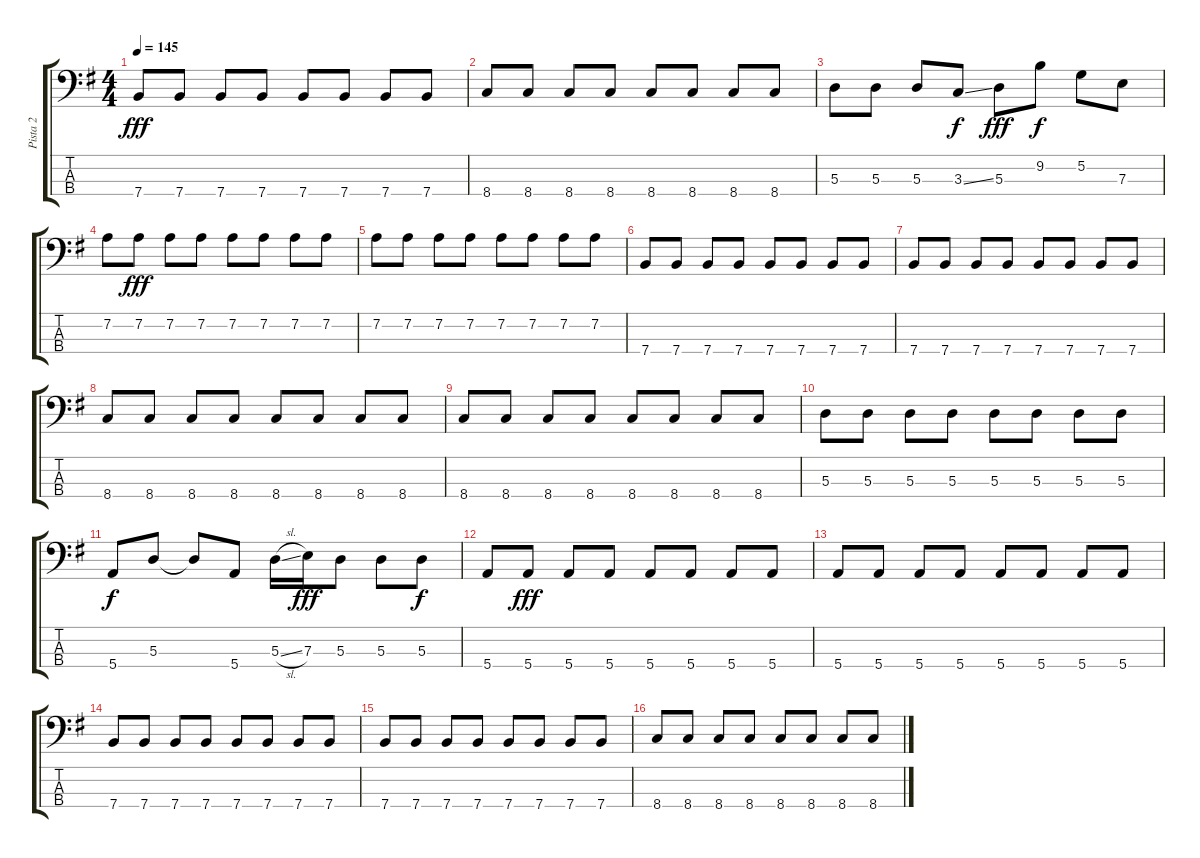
\track ("Pista 2" "Pista 2") {instrument electricbassfinger}
\staff {score tabs}
\tuning (G2 D2 A1 E1) {hide}
\ts (4 4)
\tempo 145
\clef f4
\ks g
7.4.8{dy fff} 7.4.8 7.4.8 7.4.8 7.4.8 7.4.8 7.4.8 7.4.8 |
8.4.8 8.4.8 8.4.8 8.4.8 8.4.8 8.4.8 8.4.8 8.4.8 |
5.3.8 5.3.8 5.3.8 3.3{ss}.8{dy f} 5.3.8{dy fff} 9.2.8{dy f} 5.2.8 7.3.8 |
7.2.8 7.2.8{dy fff} 7.2.8 7.2.8 7.2.8 7.2.8 7.2.8 7.2.8 |
7.2.8 7.2.8 7.2.8 7.2.8 7.2.8 7.2.8 7.2.8 7.2.8 |
7.4.8 7.4.8 7.4.8 7.4.8 7.4.8 7.4.8 7.4.8 7.4.8 |
7.4.8 7.4.8 7.4.8 7.4.8 7.4.8 7.4.8 7.4.8 7.4.8 |
8.4.8 8.4.8 8.4.8 8.4.8 8.4.8 8.4.8 8.4.8 8.4.8 |
8.4.8 8.4.8 8.4.8 8.4.8 8.4.8 8.4.8 8.4.8 8.4.8 |
5.3.8 5.3.8 5.3.8 5.3.8 5.3.8 5.3.8 5.3.8 5.3.8 |
5.4.8{dy f} 5.3.8 5.3{t}.8 5.4.8 5.3{sl}.16 7.3.16{dy fff} 5.3.8 5.3.8 5.3.8{dy f} |
5.4.8 5.4.8{dy fff} 5.4.8 5.4.8 5.4.8 5.4.8 5.4.8 5.4.8 |
5.4.8 5.4.8 5.4.8 5.4.8 5.4.8 5.4.8 5.4.8 5.4.8 |
7.4.8 7.4.8 7.4.8 7.4.8 7.4.8 7.4.8 7.4.8 7.4.8 |
7.4.8 7.4.8 7.4.8 7.4.8 7.4.8 7.4.8 7.4.8 7.4.8 |
8.4.8 8.4.8 8.4.8 8.4.8 8.4.8 8.4.8 8.4.8 8.4.8
